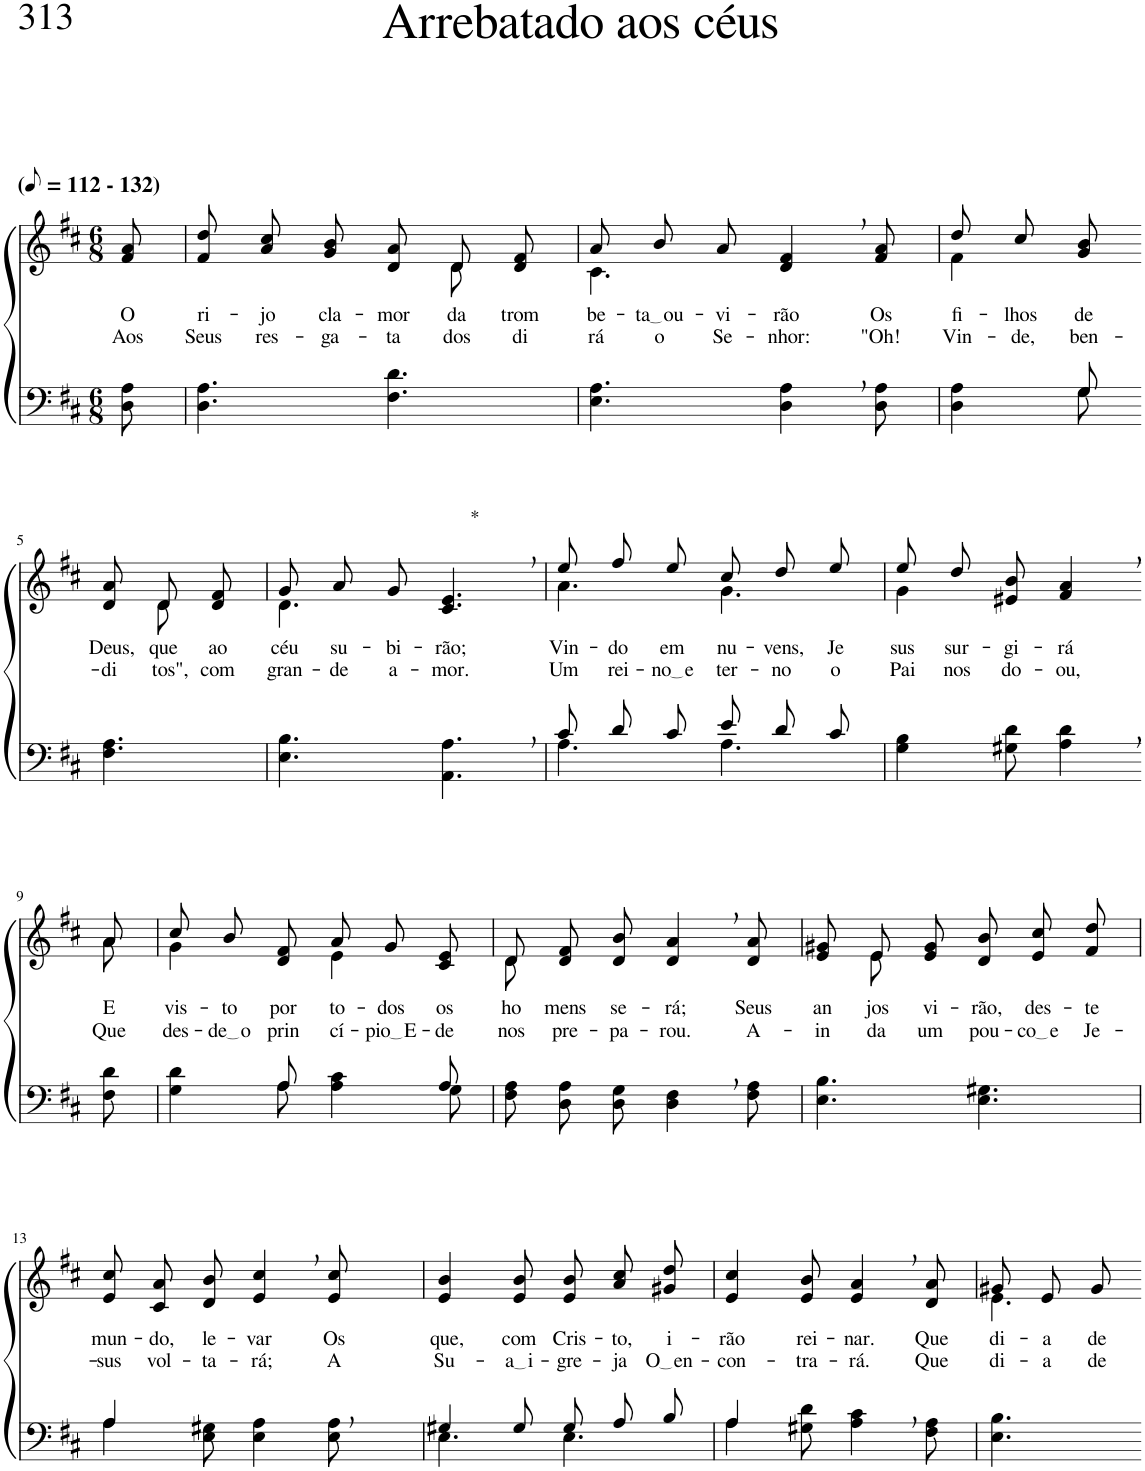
**kern	**kern	**text	**text
*part2	*part1	*part1	*part1
*staff2	*staff1	*staff1	*staff1
*I"Parte III e IV	*I"Parte I e II	*	*
*clefF4	*clefG2	*	*
*Trd1c2	*Trd1c2	*	*
*k[f#c#]	*k[f#c#]	*	*
*M6/8	*M6/8	*	*
*MM56	*MM56	*	*
=1	=1	=1	=1
!	!LO:TX:a:B:t=(	!	!
!	!LO:TX:a:B:t=- 132)	!	!
!	!	!LO:LY:b	!LO:LY:b
8D\ 8A\	8f#/ 8a/	O	Aos
=2	=2	=2	=2
!	!	!LO:LY:b	!LO:LY:b
*	*^	*	*
4.D\ 4.A\	8f#/ 8dd/L	2ryy	ri-	Seus
!	!	!	!LO:LY:b	!LO:LY:b
.	8a/ 8cc#/	.	-jo	res-
!	!	!	!LO:LY:b	!LO:LY:b
.	8g/ 8b/J	.	cla-	-ga-
!	!	!	!LO:LY:b	!LO:LY:b
4.F#\ 4.d\	8d/ 8a/L	.	-mor	-ta-
!	!	!	!LO:LY:b	!LO:LY:b
.	8d/	8d\	da	-dos
!	!	!	!LO:LY:b	!LO:LY:b
.	8d/ 8f#/J	8ryy	trom-	di-
=3	=3	=3	=3	=3
!	!	!	!LO:LY:b	!LO:LY:b
4.E\ 4.A\	8a/L	4.c#\	-be-	-rá
!	!	!	!LO:LY:b	!LO:LY:b
.	8b/	.	ta ou	o
!	!	!	!LO:LY:b	!LO:LY:b
.	8a/J	.	-vi-	Se-
!	!	!	!LO:LY:b	!LO:LY:b
4D\, 4A\,	4d/, 4f#/,	4.ryy	-rão	-nhor:
!	!	!	!LO:LY:b	!LO:LY:b
8D\ 8A\	8f#/ 8a/	.	Os	"Oh!
=4	=4	=4	=4	=4
*^	*	*	*	*
!	!	!	!	!LO:LY:b	!LO:LY:b
4ryy	4D\ 4A\	8dd\L	4f#\	-fi-	Vin-
!	!	!	!	!LO:LY:b	!LO:LY:b
.	.	8cc#\	.	-lhos	-de,
!	!	!	!	!LO:LY:b	!LO:LY:b
8G/	8G\	8g\ 8b\J	8ryy	de	ben-
!!LO:LB:g=z	!!
=5-	=5-	=5-	=5-	=5-	=5-
!	!	!	!	!LO:LY:b	!LO:LY:b
*v	*v	*	*	*	*
4.F#\ 4.A\	8d/ 8a/L	8ryy	Deus,	-di-
!	!	!	!LO:LY:b	!LO:LY:b
.	8d/	8d\	que	-tos",
!	!	!	!LO:LY:b	!LO:LY:b
.	8d/ 8f#/J	8ryy	ao	com
=6	=6	=6	=6	=6
!	!	!	!LO:LY:b	!LO:LY:b
4.E\ 4.B\	8g/L	4.d\	céu	gran-
!	!	!	!LO:LY:b	!LO:LY:b
.	8a/	.	su-	-de
!	!	!	!LO:LY:b	!LO:LY:b
.	8g/J	.	-bi-	a-
!	!LO:TX:a:t=*	!	!	!
!	!	!	!LO:LY:b	!LO:LY:b
4.AA\, 4.A\,	4.c#/, 4.e/,	4.ryy	-rão;	-mor.
=7	=7	=7	=7	=7
*^	*	*	*	*
!	!	!	!	!LO:LY:b	!LO:LY:b
8c#/L	4.A\	8ee/L	4.a\	Vin-	Um
!	!	!	!	!LO:LY:b	!LO:LY:b
8d/	.	8ff#/	.	-do	rei-
!	!	!	!	!LO:LY:b	!LO:LY:b
8c#/J	.	8ee/J	.	em	no e
!	!	!	!	!LO:LY:b	!LO:LY:b
8e/L	4.A\	8cc#/L	4.g\	nu-	-ter-
!	!	!	!	!LO:LY:b	!LO:LY:b
8d/	.	8dd/	.	-vens,	-no
!	!	!	!	!LO:LY:b	!LO:LY:b
8c#/J	.	8ee/J	.	Je-	o
*v	*v	*	*	*	*
=8	=8	=8	=8	=8
!	!	!	!LO:LY:b	!LO:LY:b
4G\ 4B\	8ee\L	4g\	-sus	Pai
!	!	!	!LO:LY:b	!LO:LY:b
.	8dd\	.	sur-	nos
!	!	!	!LO:LY:b	!LO:LY:b
8G#X\ 8d\	8e#X\ 8b\J	4.ryy	-gi-	do-
!	!	!	!LO:LY:b	!LO:LY:b
4A\, 4d\,	4f#/, 4a/,	.	-rá	-ou,
!!LO:LB:g=z	!!
=9-	=9-	=9-	=9-	=9-
!	!	!	!LO:LY:b	!LO:LY:b
8F#\ 8d\	8a/	8a\	E	Que
=10	=10	=10	=10	=10
*^	*	*	*	*
!	!	!	!	!LO:LY:b	!LO:LY:b
4G\ 4d\	4ryy	8cc#/L	4g\	vis-	des-
!	!	!	!	!LO:LY:b	!LO:LY:b
.	.	8b/	.	-to	de o
!	!	!	!	!LO:LY:b	!LO:LY:b
8A\	8A/	8d/ 8f#/J	8ryy	por	prin-
!	!	!	!	!LO:LY:b	!LO:LY:b
4A\ 4c#\	4ryy	8a/L	4e\	to-	-cí-
!	!	!	!	!LO:LY:b	!LO:LY:b
.	.	8g/	.	-dos	pio E
!	!	!	!	!LO:LY:b	!LO:LY:b
8G\	8A/	8c#/ 8e/J	8ryy	os	-de
=11	=11	=11	=11	=11	=11
!	!	!	!	!LO:LY:b	!LO:LY:b
*v	*v	*	*	*	*
8F#\ 8A\L	8d/L	8d\	ho-	nos
!	!	!	!LO:LY:b	!LO:LY:b
8D\ 8A\	8d/ 8f#/	2ryy	-mens	pre-
!	!	!	!LO:LY:b	!LO:LY:b
8D\ 8G\J	8d/ 8b/J	.	se-	-pa-
!	!	!	!LO:LY:b	!LO:LY:b
4D\, 4F#\,	4d/, 4a/,	.	-rá;	-rou.
!	!	!	!LO:LY:b	!LO:LY:b
8F#\ 8A\	8d/ 8a/	8ryy	Seus	A-
=12	=12	=12	=12	=12
!	!	!	!LO:LY:b	!LO:LY:b
4.E\ 4.B\	8e/ 8g#X/L	8ryy	an-	-in-
!	!	!	!LO:LY:b	!LO:LY:b
.	8e/	8e\	-jos	-da
!	!	!	!LO:LY:b	!LO:LY:b
.	8e/ 8g#/J	2ryy	vi-	um
!	!	!	!LO:LY:b	!LO:LY:b
4.E\ 4.G#X\	8d/ 8b/L	.	-rão,	pou-
!	!	!	!LO:LY:b	!LO:LY:b
.	8e/ 8cc#/	.	des-	co e
!	!	!	!LO:LY:b	!LO:LY:b
.	8f#/ 8dd/J	.	-te	Je-
*	*v	*v	*	*
!!LO:LB:g=z
=13	=13	=13	=13
*^	*	*	*
!	!	!	!LO:LY:b	!LO:LY:b
4A/	4A\	8e/ 8cc#/L	mun-	-sus
!	!	!	!LO:LY:b	!LO:LY:b
.	.	8c#/ 8a/	-do,	vol-
!	!	!	!LO:LY:b	!LO:LY:b
2ryy	8E\ 8G#X\	8d/ 8b/J	le-	-ta-
!	!	!	!LO:LY:b	!LO:LY:b
.	4E\ 4A\	4e/, 4cc#/,	-var	-rá;
!	!	!	!LO:LY:b	!LO:LY:b
.	8E\ 8A\	8e/ 8cc#/	Os	A
=14	=14	=14	=14	=14
!	!	!	!LO:LY:b	!LO:LY:b
4G#X/	4.E\	4e/ 4b/	que,	Su-
!	!	!	!LO:LY:b	!LO:LY:b
8G#/	.	8e/ 8b/	com	a i
!	!	!	!LO:LY:b	!LO:LY:b
8G#/L	4.E\	8e/ 8b/L	Cris-	-gre-
!	!	!	!LO:LY:b	!LO:LY:b
8A/	.	8a/ 8cc#/	-to,	-ja
!	!	!	!LO:LY:b	!LO:LY:b
8B/J	.	8g#X/ 8dd/J	i-	O en
=15	=15	=15	=15	=15
!	!	!	!LO:LY:b	!LO:LY:b
4A\	4A/	4e/ 4cc#/	-rão	-con-
!	!	!	!LO:LY:b	!LO:LY:b
8G#X\ 8d\	2ryy	8e/ 8b/	rei-	-tra-
!	!	!	!LO:LY:b	!LO:LY:b
4A\, 4c#\,	.	4e/, 4a/,	-nar.	-rá.
!	!	!	!LO:LY:b	!LO:LY:b
8F#\ 8A\	.	8d/ 8a/	Que	Que
*v	*v	*	*	*
=16	=16	=16	=16
*	*^	*	*
!	!	!	!LO:LY:b	!LO:LY:b
4.E\ 4.B\	8g#X/L	4.e\	di-	di-
!	!	!	!LO:LY:b	!LO:LY:b
.	8e/	.	-a	-a
!	!	!	!LO:LY:b	!LO:LY:b
.	8g#/J	.	de	de
*	*v	*v	*	*
=-	=-	=-	=-
*-	*-	*-	*-
